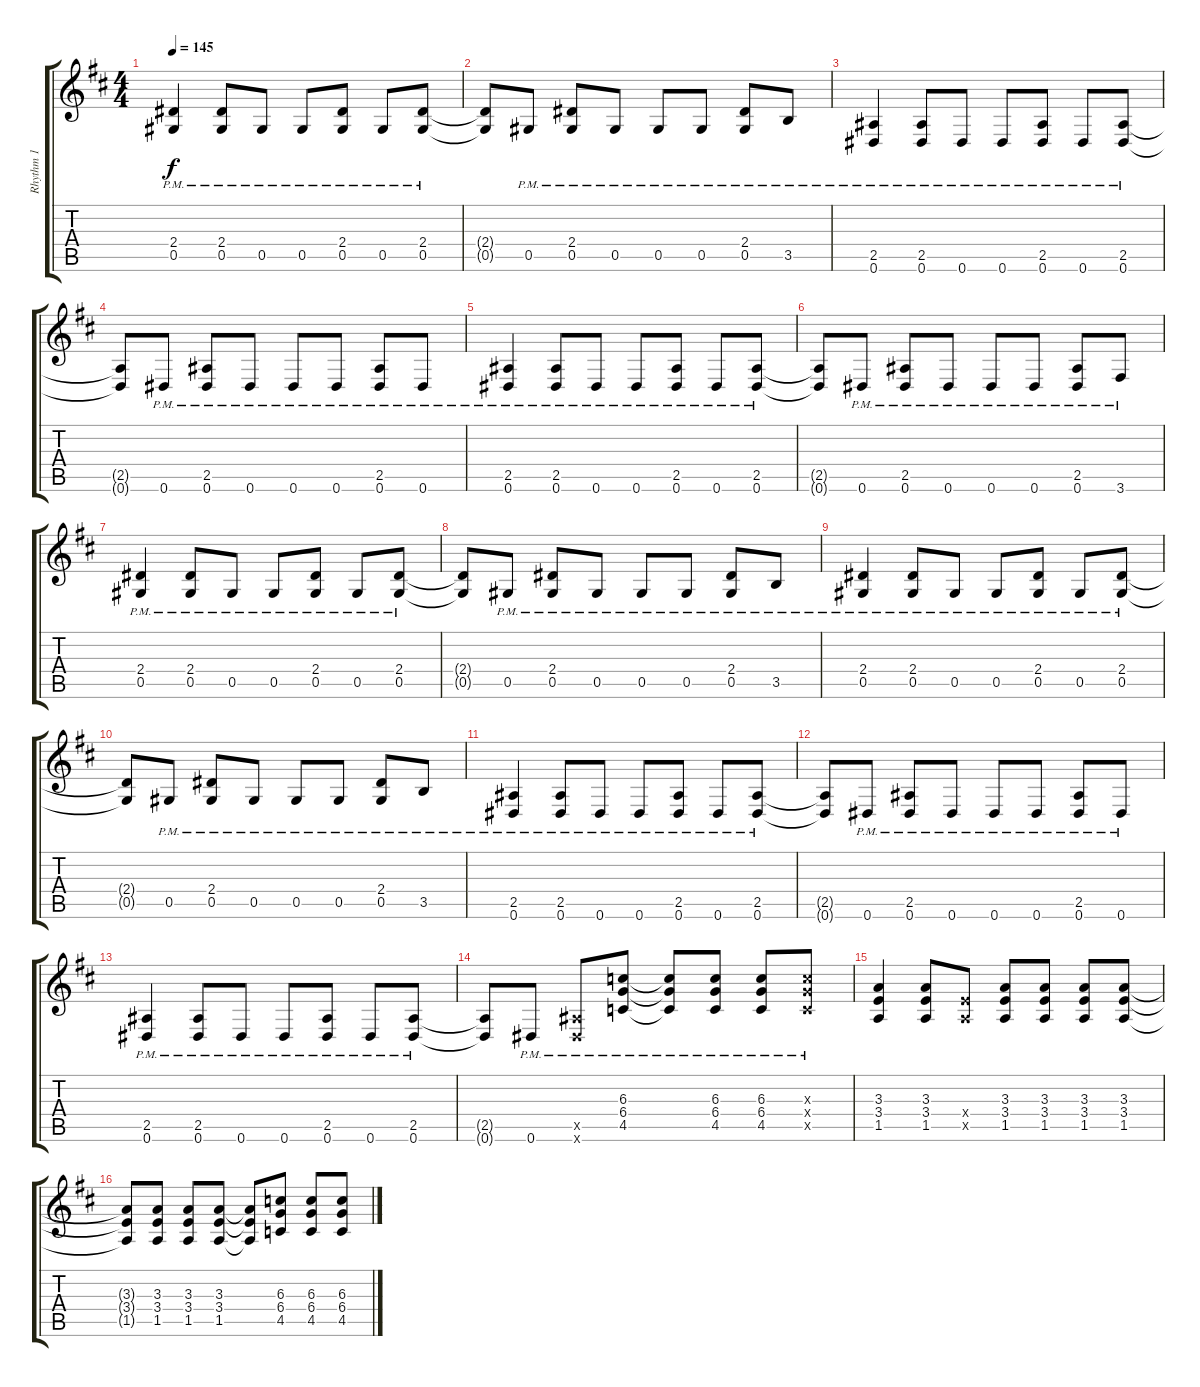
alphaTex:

\track ("Rhythm 1" "Rhythm 1") {instrument distortionguitar}
\staff {score tabs}
\tuning (Eb4 Bb3 Gb3 Db3 Ab2 Eb2) {hide}
\ts (4 4)
\tempo 145
\clef g2
\ks d
(2.4{pm} 0.5{pm}).4{dy f} (2.4{pm} 0.5{pm}).8 0.5{pm}.8 0.5{pm}.8 (2.4{pm} 0.5{pm}).8 0.5{pm}.8 (2.4{pm} 0.5{pm}).8 |
(2.4{t} 0.5{t}).8 0.5{pm}.8 (2.4{pm} 0.5{pm}).8 0.5{pm}.8 0.5{pm}.8 0.5{pm}.8 (2.4{pm} 0.5{pm}).8 3.5{pm}.8 |
(2.5{pm} 0.6{pm}).4 (2.5{pm} 0.6{pm}).8 0.6{pm}.8 0.6{pm}.8 (2.5{pm} 0.6{pm}).8 0.6{pm}.8 (2.5{pm} 0.6{pm}).8 |
(2.5{t} 0.6{t}).8 0.6{pm}.8 (2.5{pm} 0.6{pm}).8 0.6{pm}.8 0.6{pm}.8 0.6{pm}.8 (2.5{pm} 0.6{pm}).8 0.6{pm}.8 |
(2.5{pm} 0.6{pm}).4 (2.5{pm} 0.6{pm}).8 0.6{pm}.8 0.6{pm}.8 (2.5{pm} 0.6{pm}).8 0.6{pm}.8 (2.5{pm} 0.6{pm}).8 |
(2.5{t} 0.6{t}).8 0.6{pm}.8 (2.5{pm} 0.6{pm}).8 0.6{pm}.8 0.6{pm}.8 0.6{pm}.8 (2.5{pm} 0.6{pm}).8 3.6{pm}.8 |
(2.4{pm} 0.5{pm}).4 (2.4{pm} 0.5{pm}).8 0.5{pm}.8 0.5{pm}.8 (2.4{pm} 0.5{pm}).8 0.5{pm}.8 (2.4{pm} 0.5{pm}).8 |
(2.4{t} 0.5{t}).8 0.5{pm}.8 (2.4{pm} 0.5{pm}).8 0.5{pm}.8 0.5{pm}.8 0.5{pm}.8 (2.4{pm} 0.5{pm}).8 3.5{pm}.8 |
(2.4{pm} 0.5{pm}).4 (2.4{pm} 0.5{pm}).8 0.5{pm}.8 0.5{pm}.8 (2.4{pm} 0.5{pm}).8 0.5{pm}.8 (2.4{pm} 0.5{pm}).8 |
(2.4{t} 0.5{t}).8 0.5{pm}.8 (2.4{pm} 0.5{pm}).8 0.5{pm}.8 0.5{pm}.8 0.5{pm}.8 (2.4{pm} 0.5{pm}).8 3.5{pm}.8 |
(2.5{pm} 0.6{pm}).4 (2.5{pm} 0.6{pm}).8 0.6{pm}.8 0.6{pm}.8 (2.5{pm} 0.6{pm}).8 0.6{pm}.8 (2.5{pm} 0.6{pm}).8 |
(2.5{t} 0.6{t}).8 0.6{pm}.8 (2.5{pm} 0.6{pm}).8 0.6{pm}.8 0.6{pm}.8 0.6{pm}.8 (2.5{pm} 0.6{pm}).8 0.6{pm}.8 |
(2.5{pm} 0.6{pm}).4 (2.5{pm} 0.6{pm}).8 0.6{pm}.8 0.6{pm}.8 (2.5{pm} 0.6{pm}).8 0.6{pm}.8 (2.5{pm} 0.6{pm}).8 |
(2.5{t} 0.6{t}).8 0.6{pm}.8 (2.5{pm x} 0.6{pm x}).8 (6.3{pm} 6.4{pm} 4.5{pm}).8 (6.3{pm t} 6.4{pm t} 4.5{pm t}).8 (6.3{pm} 6.4{pm} 4.5{pm}).8 (6.3{pm} 6.4{pm} 4.5{pm}).8 (6.3{pm x} 6.4{pm x} 4.5{pm x}).8 |
(3.3 3.4 1.5).4 (3.3 3.4 1.5).8 (3.4{x} 1.5{x}).8 (3.3 3.4 1.5).8 (3.3 3.4 1.5).8 (3.3 3.4 1.5).8 (3.3 3.4 1.5).8 |
(3.3{t} 3.4{t} 1.5{t}).8 (3.3 3.4 1.5).8 (3.3 3.4 1.5).8 (3.3 3.4 1.5).8 (3.3{t} 3.4{t} 1.5{t}).8 (6.3 6.4 4.5).8 (6.3 6.4 4.5).8 (6.3 6.4 4.5).8
